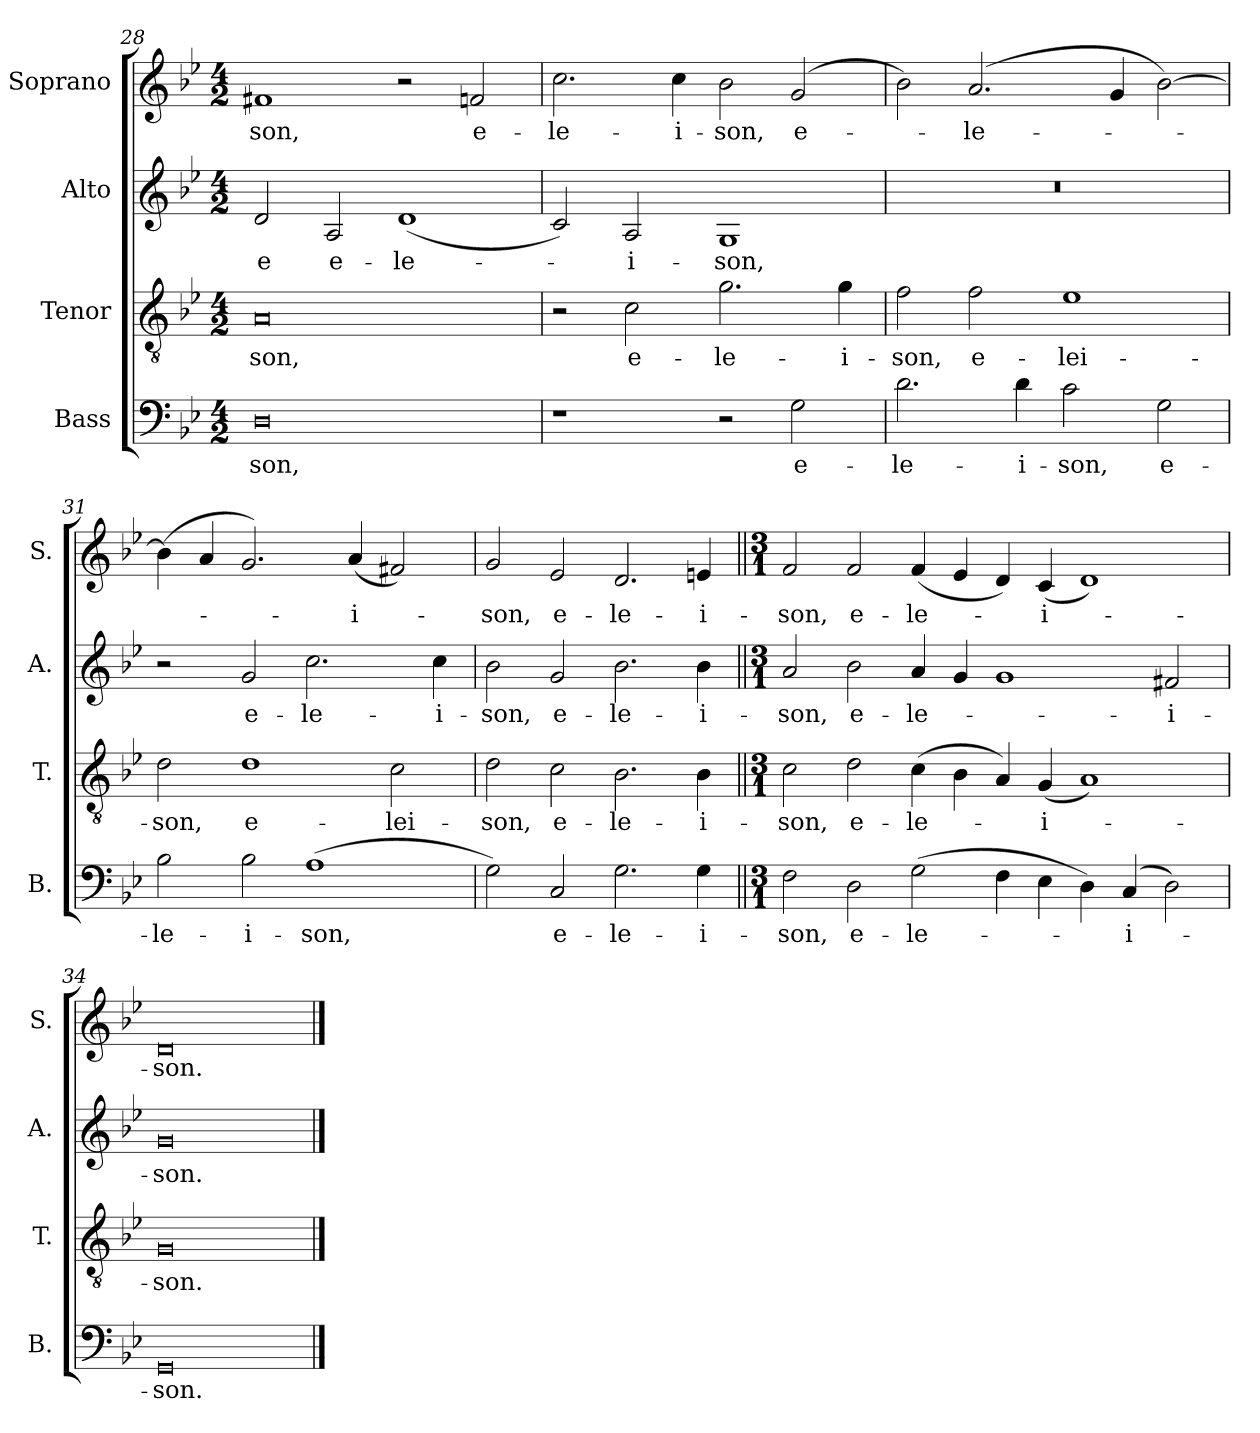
**kern	**text	**kern	**text	**kern	**text	**kern	**text
*part4	*part4	*part3	*part3	*part2	*part2	*part1	*part1
*staff4	*staff4	*staff3	*staff3	*staff2	*staff2	*staff1	*staff1
*I"Bass	*	*I"Tenor	*	*I"Alto	*	*I"Soprano	*
*I'B.	*	*I'T.	*	*I'A.	*	*I'S.	*
!!LO:PB:g=z
*clefF4	*	*clefGv2	*	*clefG2	*	*clefG2	*
*	*	*ITrd7c12	*	*	*	*	*
*k[b-e-]	*	*k[b-e-]	*	*k[b-e-]	*	*k[b-e-]	*
*B-:	*	*B-:	*	*B-:	*	*B-:	*
*M4/2	*	*M4/2	*	*M4/2	*	*M4/2	*
=28	=28	=28	=28	=28	=28	=28	=28
!	!LO:LY:b	!	!LO:LY:b	!	!LO:LY:b	!	!LO:LY:b
0D	-son,	0AA	-son,	2d/	-e	1f#X	-son,
!	!	!	!	!	!LO:LY:b	!	!
.	.	.	.	2A/	e-	.	.
!	!	!	!	!	!LO:LY:b	!	!
.	.	.	.	(<1d	-le-	2r	.
!	!	!	!	!	!	!	!LO:LY:b
.	.	.	.	.	.	2fn/	e-
!!LO:LB:g=z
=29	=29	=29	=29	=29	=29	=29	=29
!	!	!	!	!	!	!	!LO:LY:b
1r	.	2r	.	2c/)	.	2.cc\	-le-
!	!	!	!LO:LY:b	!	!LO:LY:b	!	!
.	.	2C\	e-	2A/	-i-	.	.
!	!	!	!	!	!	!	!LO:LY:b
.	.	.	.	.	.	4cc\	-i-
!	!	!	!LO:LY:b	!	!LO:LY:b	!	!LO:LY:b
2r	.	2.G\	-le-	1G	-son,	2b-\	-son,
!	!LO:LY:b	!	!	!	!	!	!LO:LY:b
2G\	e-	.	.	.	.	(<2g/	e-
!	!	!	!LO:LY:b	!	!	!	!
.	.	4G\	-i-	.	.	.	.
=30	=30	=30	=30	=30	=30	=30	=30
!	!LO:LY:b	!	!LO:LY:b	!	!	!	!
2.d\	-le-	2F\	-son,	0r	.	2b-\)	.
!	!	!	!LO:LY:b	!	!	!	!LO:LY:b
.	.	2F\	e-	.	.	(>2.a/	-le-
!	!LO:LY:b	!	!	!	!	!	!
4d\	-i-	.	.	.	.	.	.
!	!LO:LY:b	!	!LO:LY:b	!	!	!	!
2c\	-son,	1E-	-lei-	.	.	.	.
.	.	.	.	.	.	4g/	.
!	!LO:LY:b	!	!	!	!	!	!
2G\	e-	.	.	.	.	[2b-\)	.
=31	=31	=31	=31	=31	=31	=31	=31
!	!LO:LY:b	!	!LO:LY:b	!	!	!	!
2B-\	-le-	2D\	-son,	2r	.	(>4b-\]	.
.	.	.	.	.	.	4a/	.
!	!LO:LY:b	!	!LO:LY:b	!	!LO:LY:b	!	!
2B-\	-i-	1D	e-	2g/	e-	2.g/)	.
!	!LO:LY:b	!	!	!	!LO:LY:b	!	!
(>1A	-son,	.	.	2.cc\	-le-	.	.
!	!	!	!	!	!	!	!LO:LY:b
.	.	.	.	.	.	(<4a/	-i-
!	!	!	!LO:LY:b	!	!	!	!
.	.	2C\	-lei-	.	.	2f#X/)	.
!	!	!	!	!	!LO:LY:b	!	!
.	.	.	.	4cc\	-i-	.	.
=32	=32	=32	=32	=32	=32	=32	=32
!	!	!	!LO:LY:b	!	!LO:LY:b	!	!LO:LY:b
2G\)	.	2D\	-son,	2b-\	-son,	2g/	-son,
!	!LO:LY:b	!	!LO:LY:b	!	!LO:LY:b	!	!LO:LY:b
2C/	e-	2C\	e-	2g/	e-	2e-/	e-
!	!LO:LY:b	!	!LO:LY:b	!	!LO:LY:b	!	!LO:LY:b
2.G\	-le-	2.BB-\	-le-	2.b-\	-le-	2.d/	-le-
!	!LO:LY:b	!	!LO:LY:b	!	!LO:LY:b	!	!LO:LY:b
4G\	-i-	4BB-\	-i-	4b-\	-i-	4en/	-i-
!!LO:LB:g=z
=33||	=33||	=33||	=33||	=33||	=33||	=33||	=33||
*M3/1	*	*M3/1	*	*M3/1	*	*M3/1	*
!	!LO:LY:b	!	!LO:LY:b	!	!LO:LY:b	!	!LO:LY:b
2F\	-son,	2C\	-son,	2a/	-son,	2f/	-son,
!	!LO:LY:b	!	!LO:LY:b	!	!LO:LY:b	!	!LO:LY:b
2D\	e-	2D\	e-	2b-\	e-	2f/	e-
!	!LO:LY:b	!	!LO:LY:b	!	!LO:LY:b	!	!LO:LY:b
(>2G\	-le-	(>4C\	-le-	4a/	-le-	(<4f/	-le-
.	.	4BB-\	.	4g/	.	4e-/	.
4F\	.	4AA/)	.	1g	.	4d/)	.
!	!	!	!LO:LY:b	!	!	!	!LO:LY:b
4E-\	.	(<4GG/	-i-	.	.	(<4c/	-i-
4D\)	.	1AA)	.	.	.	1d)	.
!	!LO:LY:b	!	!	!	!	!	!
(>4C/	-i-	.	.	.	.	.	.
!	!	!	!	!	!LO:LY:b	!	!
2D\)	.	.	.	2f#X/	-i-	.	.
=34	=34	=34	=34	=34	=34	=34	=34
!	!LO:LY:b	!	!LO:LY:b	!	!LO:LY:b	!	!LO:LY:b
0GG	-son.	0GG	-son.	0g	-son.	0d	-son.
==	==	==	==	==	==	==	==
*-	*-	*-	*-	*-	*-	*-	*-
